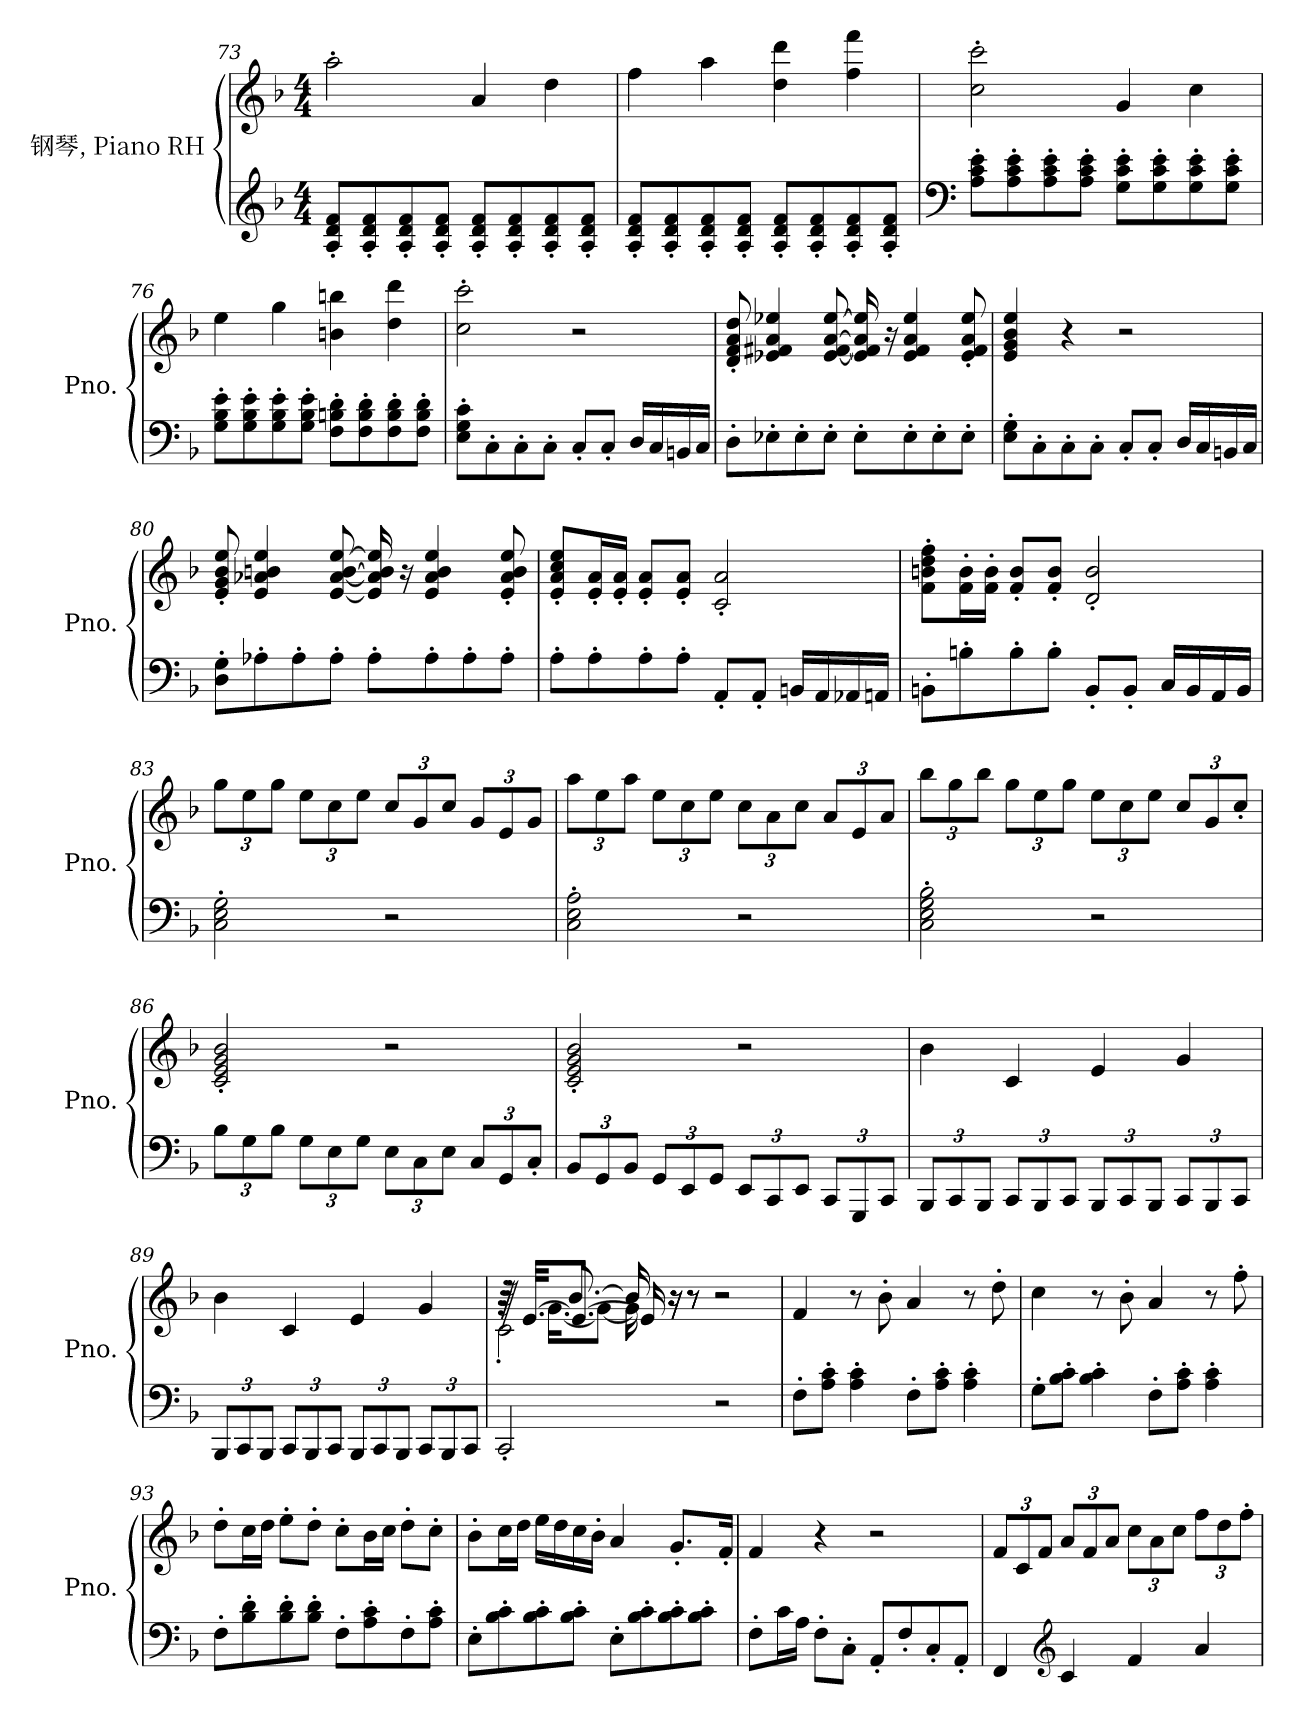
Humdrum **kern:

**kern	**kern
*part1	*part1
*staff2	*staff1
*I"钢琴, Piano RH	*
*I'Pno.	*
*clefG2	*clefG2
*k[b-]	*k[b-]
*M4/4	*M4/4
=73	=73
8A/' 8d/' 8f/'L	2aa'\
8A/' 8d/' 8f/'	.
8A/' 8d/' 8f/'	.
8A/' 8d/' 8f/'J	.
8A/' 8d/' 8f/'L	4a/
8A/' 8d/' 8f/'	.
8A/' 8d/' 8f/'	4dd\
8A/' 8d/' 8f/'J	.
=74	=74
8A/' 8d/' 8f/'L	4ff\
8A/' 8d/' 8f/'	.
8A/' 8d/' 8f/'	4aa\
8A/' 8d/' 8f/'J	.
8A/' 8d/' 8f/'L	4dd\ 4ddd\
8A/' 8d/' 8f/'	.
8A/' 8d/' 8f/'	4ff\ 4fff\
8A/' 8d/' 8f/'J	.
!!LO:LB:g=z
=75	=75
*clefF4	*
8A\' 8c\' 8e\'L	2cc\' 2ccc\'
8A\' 8c\' 8e\'	.
8A\' 8c\' 8e\'	.
8A\' 8c\' 8e\'J	.
8G\' 8c\' 8e\'L	4g/
8G\' 8c\' 8e\'	.
8G\' 8c\' 8e\'	4cc\
8G\' 8c\' 8e\'J	.
=76	=76
8G\' 8B-\' 8e\'L	4ee\
8G\' 8B-\' 8e\'	.
8G\' 8B-\' 8e\'	4gg\
8G\' 8B-\' 8e\'J	.
8F\' 8Bn\' 8d\'L	4bn\ 4bbn\
8F\' 8B\' 8d\'	.
8F\' 8B\' 8d\'	4dd\ 4ddd\
8F\' 8B\' 8d\'J	.
=77	=77
8E\' 8G\' 8c\'L	2cc\' 2ccc\'
8C'\	.
8C'\	.
8C'\J	.
8C'/L	2r
8C'/J	.
16D/LL	.
16C/	.
16BBn/	.
16C/JJ	.
!!LO:LB:g=z
=78	=78
8D'\L	8d/' 8f/' 8a/' 8dd/'
8E-X'\	4e-X/ 4f#X/ 4a/ 4ee-X/
8E-'\	.
8E-'\J	[8e-/ [8f#/ [8a/ [8ee-/
8E-'\L	16e-/] 16f#/] 16a/] 16ee-/]
.	16r
8E-'\	4e-/ 4f#/ 4a/ 4ee-/
8E-'\	.
8E-'\J	8e-/' 8f#/' 8a/' 8ee-/'
=79	=79
8E\' 8G\'L	4e/ 4g/ 4b-/ 4ee/
8C'\	.
8C'\	4r
8C'\J	.
8C'/L	2r
8C'/J	.
16D/LL	.
16C/	.
16BBn/	.
16C/JJ	.
=80	=80
8D\' 8G\'L	8e/' 8g/' 8b-/' 8ee/'
8A-X'\	4e/ 4a-X/ 4bn/ 4ee/
8A-'\	.
8A-'\J	[8e/ [8a-/ [8b/ [8ee/
8A-'\L	16e/] 16a-/] 16b/] 16ee/]
.	16r
8A-'\	4e/ 4a-/ 4b/ 4ee/
8A-'\	.
8A-'\J	8e/' 8a-/' 8b/' 8ee/'
!!LO:PB:g=z
=81	=81
8A'\L	8e/' 8a/' 8cc/' 8ee/'L
8A'\	16e/' 16a/'L
.	16e/' 16a/'JJ
8A'\	8e/' 8a/'L
8A'\J	8e/' 8a/'J
8AA'/L	2c/' 2a/'
8AA'/J	.
16BBn/LL	.
16AA/	.
16AA-X/	.
16AAn/JJ	.
=82	=82
8BBn'\L	8f\' 8bn\' 8dd\' 8ff\'L
8Bn'\	16f\' 16b\'L
.	16f\' 16b\'JJ
8B'\	8f/' 8b/'L
8B'\J	8f/' 8b/'J
8BB'/L	2d/' 2b/'
8BB'/J	.
16C/LL	.
16BB/	.
16AA/	.
16BB/JJ	.
=83	=83
*	*Xbrackettup
2C\' 2E\' 2G\'	12gg\L
.	12ee\
.	12gg\J
.	12ee\L
.	12cc\
.	12ee\J
2r	12cc/L
.	12g/
.	12cc/J
.	12g/L
.	12e/
.	12g/J
!!LO:LB:g=z
=84	=84
2C\' 2E\' 2A\'	12aa\L
.	12ee\
.	12aa\J
.	12ee\L
.	12cc\
.	12ee\J
2r	12cc\L
.	12a\
.	12cc\J
.	12a/L
.	12e/
.	12a/J
=85	=85
2C\' 2E\' 2G\' 2B-\'	12bb-\L
.	12gg\
.	12bb-\J
.	12gg\L
.	12ee\
.	12gg\J
2r	12ee\L
.	12cc\
.	12ee\J
.	12cc/L
.	12g/
.	12cc'/J
=86	=86
*Xbrackettup	*
12B-\L	2c/' 2e/' 2g/' 2b-/'
12G\	.
12B-\J	.
12G\L	.
12E\	.
12G\J	.
12E\L	2r
12C\	.
12E\J	.
12C/L	.
12GG/	.
12C'/J	.
!!LO:LB:g=z
=87	=87
12BB-/L	2c/' 2e/' 2g/' 2b-/'
12GG/	.
12BB-/J	.
12GG/L	.
12EE/	.
12GG/J	.
12EE/L	2r
12CC/	.
12EE/J	.
12CC/L	.
12GGG/	.
12CC/J	.
=88	=88
12BBB-/L	4b-\
12CC/	.
12BBB-/J	.
12CC/L	4c/
12BBB-/	.
12CC/J	.
12BBB-/L	4e/
12CC/	.
12BBB-/J	.
12CC/L	4g/
12BBB-/	.
12CC/J	.
=89	=89
12BBB-/L	4b-\
12CC/	.
12BBB-/J	.
*	*MM131
12CC/L	4c/
12BBB-/	.
12CC/J	.
12BBB-/L	4e/
12CC/	.
12BBB-/J	.
12CC/L	4g/
12BBB-/	.
12CC/J	.
!!LO:LB:g=z
=90	=90
*	*^
*	*	*^
*	*	*	*^
2CC'/	16r	32r	64r	2c'\
*	*MM112	*	*	*
.	.	.	[32.e/KKL	.
.	.	[16.g\KL	.	.
.	[8.b-/	.	8.e/J_	.
.	.	8g\J_	.	.
.	16b-/]	16g\]	16e/]	.
.	16r	16r	16r	.
.	8r	8r	8r	.
*	*MM100	*	*	*
2r	2r	2r	2r	2r
*	*v	*v	*v	*v
=91	=91
*	*MM162
8F'\L	4f/
8A\' 8c\'J	.
4A\' 4c\'	8r
.	8b-'\
8F'\L	4a/
8A\' 8c\'J	.
4A\' 4c\'	8r
.	8dd'\
=92	=92
8G'\L	4cc\
8B-\' 8c\'J	.
4B-\' 4c\'	8r
.	8b-'\
8F'\L	4a/
8A\' 8c\'J	.
4A\' 4c\'	8r
.	8ff'\
=93	=93
8F'\L	8dd'\L
8B-\' 8d\'	16cc\L
.	16dd\JJ
8B-\' 8d\'	8ee'\L
8B-\' 8d\'J	8dd'\J
8F'\L	8cc'\L
8A\' 8c\'	16b-\L
.	16cc\JJ
8F'\	8dd'\L
8A\' 8c\'J	8cc'\J
!!LO:LB:g=z
=94	=94
8E'\L	8b-'\L
8B-\' 8c\'	16cc\L
.	16dd\JJ
8B-\' 8c\'	16ee\LL
.	16dd\
8B-\' 8c\'J	16cc\
.	16b-'\JJ
8E'\L	4a/
8B-\' 8c\'	.
8B-\' 8c\'	8.g'/L
8B-\' 8c\'J	.
.	16f'/Jk
=95	=95
8F'\L	4f/
16c\L	.
16A\JJ	.
8F'\L	4r
8C'\J	.
8AA'/L	2r
8F'/	.
8C'/	.
8AA'/J	.
=96	=96
4FF/	12f/L
.	12c/
.	12f/J
*clefG2	*
4c/	12a/L
.	12f/
.	12a/J
4f/	12cc\L
.	12a\
.	12cc\J
4a/	12ff\L
.	12dd\
.	12ff'\J
=	=
*-	*-
